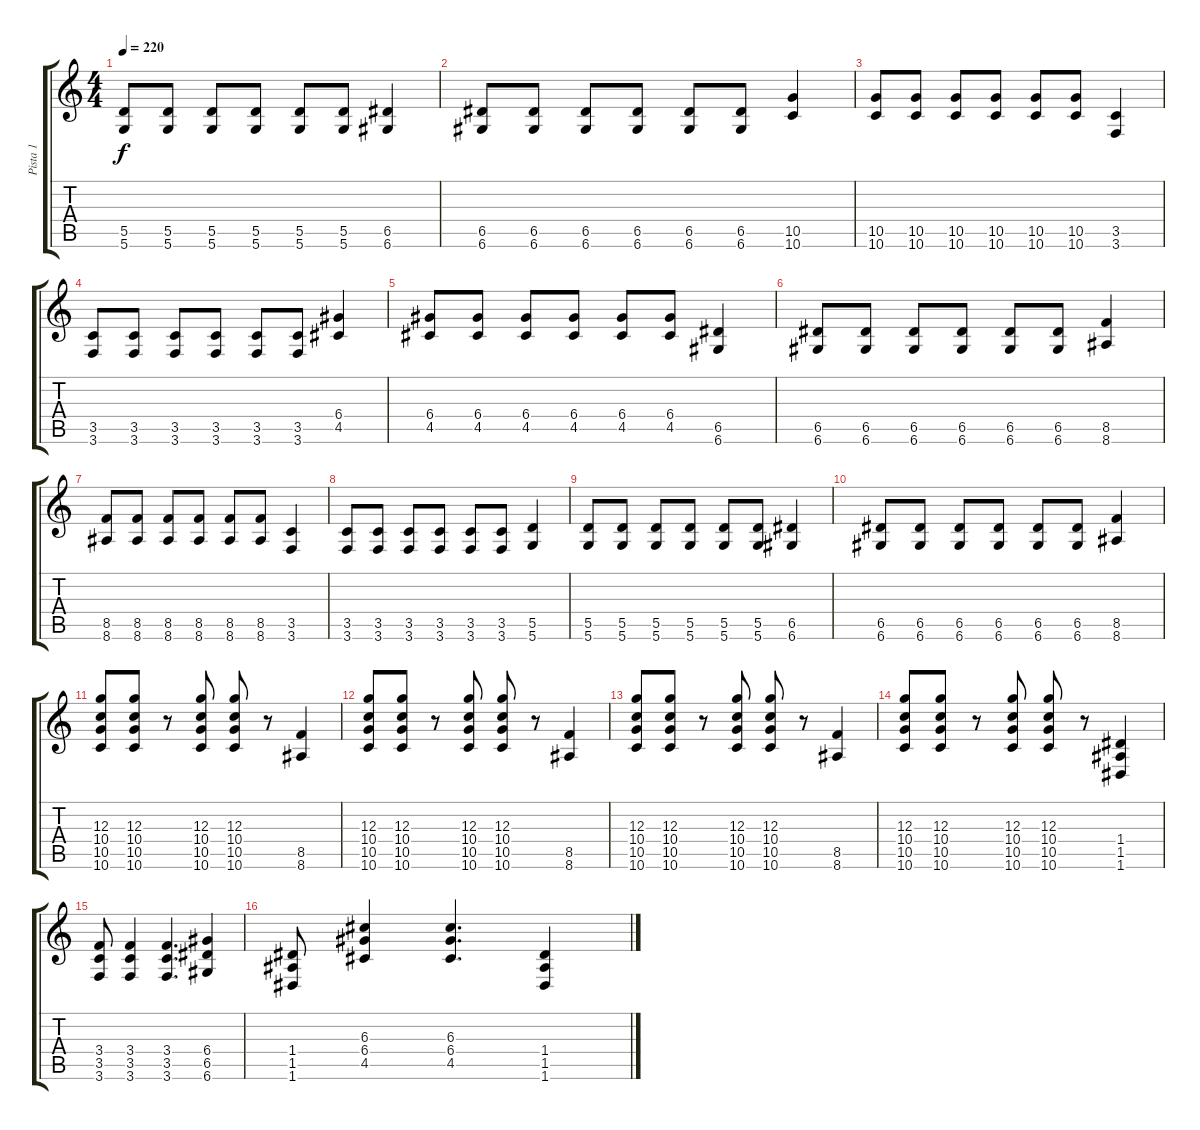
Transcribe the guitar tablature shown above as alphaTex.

\track ("Pista 1" "Pista 1") {instrument overdrivenguitar}
\staff {score tabs}
\tuning (E4 B3 G3 D3 A2 D2) {hide}
\ts (4 4)
\tempo 220
\clef g2
\ks c
(5.5 5.6).8{dy f} (5.5 5.6).8 (5.5 5.6).8 (5.5 5.6).8 (5.5 5.6).8 (5.5 5.6).8 (6.5 6.6).4 |
(6.5 6.6).8 (6.5 6.6).8 (6.5 6.6).8 (6.5 6.6).8 (6.5 6.6).8 (6.5 6.6).8 (10.5 10.6).4 |
(10.5 10.6).8 (10.5 10.6).8 (10.5 10.6).8 (10.5 10.6).8 (10.5 10.6).8 (10.5 10.6).8 (3.5 3.6).4 |
(3.5 3.6).8 (3.5 3.6).8 (3.5 3.6).8 (3.5 3.6).8 (3.5 3.6).8 (3.5 3.6).8 (6.4 4.5).4 |
(6.4 4.5).8 (6.4 4.5).8 (6.4 4.5).8 (6.4 4.5).8 (6.4 4.5).8 (6.4 4.5).8 (6.5 6.6).4 |
(6.5 6.6).8 (6.5 6.6).8 (6.5 6.6).8 (6.5 6.6).8 (6.5 6.6).8 (6.5 6.6).8 (8.5 8.6).4 |
(8.5 8.6).8 (8.5 8.6).8 (8.5 8.6).8 (8.5 8.6).8 (8.5 8.6).8 (8.5 8.6).8 (3.5 3.6).4 |
(3.5 3.6).8 (3.5 3.6).8 (3.5 3.6).8 (3.5 3.6).8 (3.5 3.6).8 (3.5 3.6).8 (5.5 5.6).4 |
(5.5 5.6).8 (5.5 5.6).8 (5.5 5.6).8 (5.5 5.6).8 (5.5 5.6).8 (5.5 5.6).8 (6.5 6.6).4 |
(6.5 6.6).8 (6.5 6.6).8 (6.5 6.6).8 (6.5 6.6).8 (6.5 6.6).8 (6.5 6.6).8 (8.5 8.6).4 |
(12.3 10.4 10.5 10.6).8 (12.3 10.4 10.5 10.6).8 r.8 (12.3 10.4 10.5 10.6).8 (12.3 10.4 10.5 10.6).8 r.8 (8.5 8.6).4 |
(12.3 10.4 10.5 10.6).8 (12.3 10.4 10.5 10.6).8 r.8 (12.3 10.4 10.5 10.6).8 (12.3 10.4 10.5 10.6).8 r.8 (8.5 8.6).4 |
(12.3 10.4 10.5 10.6).8 (12.3 10.4 10.5 10.6).8 r.8 (12.3 10.4 10.5 10.6).8 (12.3 10.4 10.5 10.6).8 r.8 (8.5 8.6).4 |
(12.3 10.4 10.5 10.6).8 (12.3 10.4 10.5 10.6).8 r.8 (12.3 10.4 10.5 10.6).8 (12.3 10.4 10.5 10.6).8 r.8 (1.4 1.5 1.6).4 |
(3.4 3.5 3.6).8 (3.4 3.5 3.6).4 (3.4 3.5 3.6).4{d} (6.4 6.5 6.6).4 |
(1.4 1.5 1.6).8 (6.3 6.4 4.5).4 (6.3 6.4 4.5).4{d} (1.4 1.5 1.6).4
